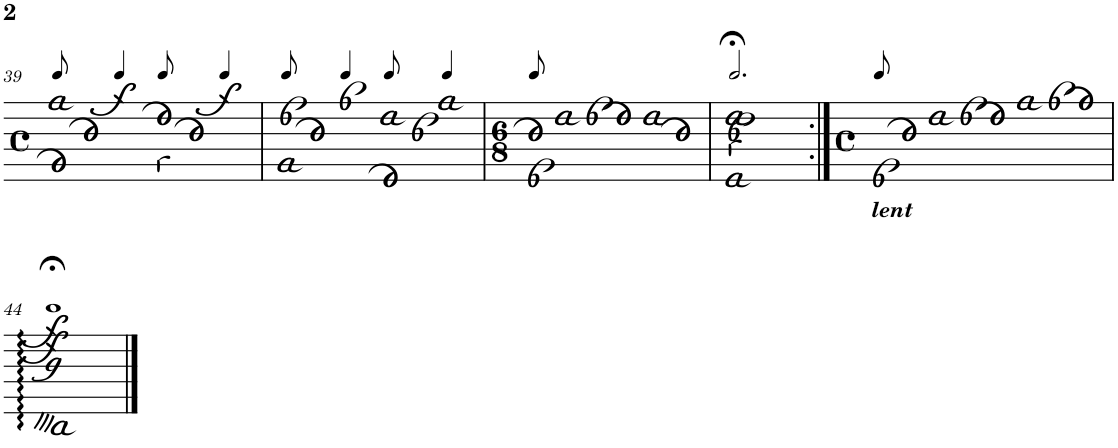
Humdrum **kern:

**kern
*part1
*staff1
*I"Archiluth
!!LO:PB:g=z
*k[]
*M4/4
*met(c)
=39
8E-- 8g-L
8c-J
4cc-
8D- 8f-L
8c-J
4cc-
=40
8C- 8e--L
8c-J
4g
8BB-- 8d-L
8B--J
4g-
=41
*M6/8
8GG 8c-L
8d-
8e--J
8f-L
8d-
8c-J
=42
2.GG-;< 2.G-;< 2.B--;< 2.d-;<
=43:|!
*M4/4
*met(c)
!LO:TX:b:Bi:t=lent
8GGL
8c-J
8d-L
8e--J
8f-L
8g-J
8gL
8b--J
!!LO:LB:g=z
=44
1CC-:;< 1e--:;< 1g-:;< 1cc-:;<
==
*-
